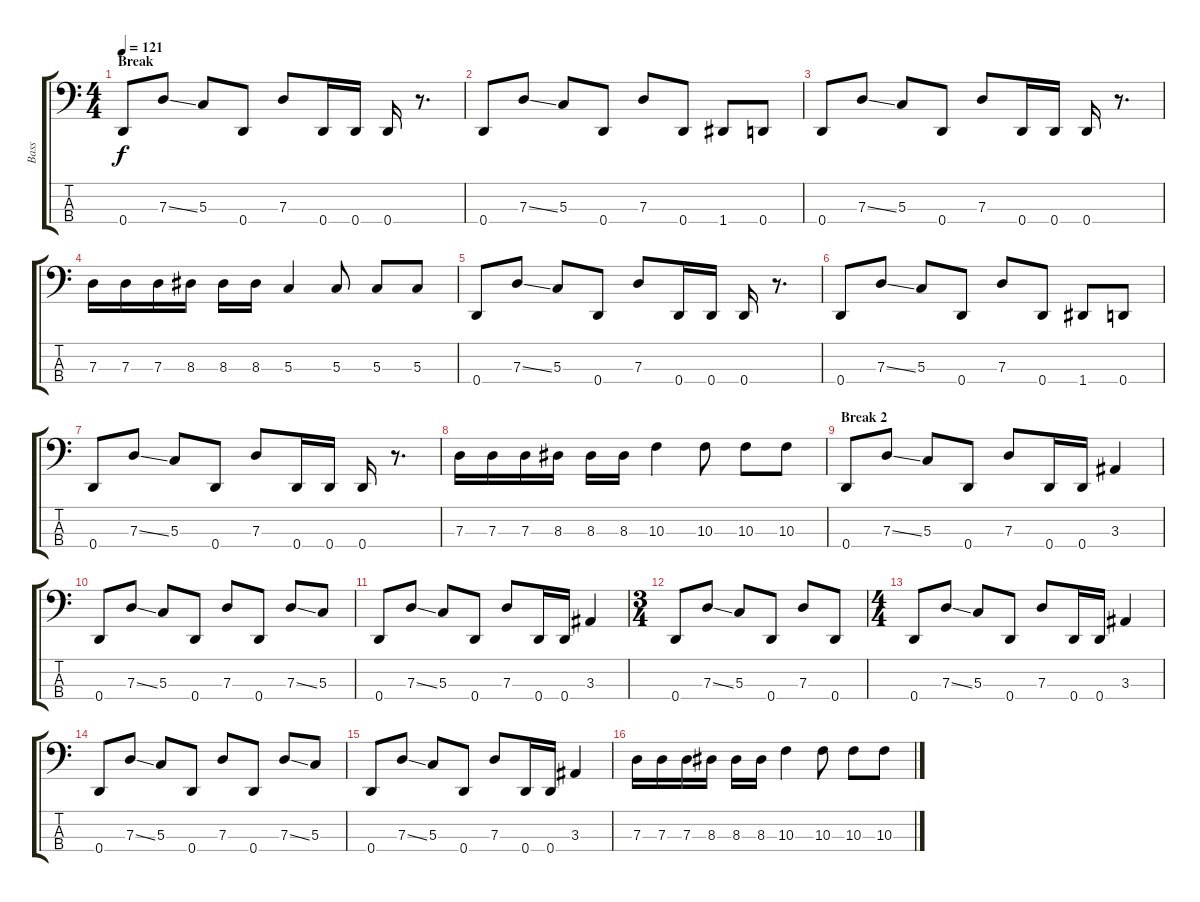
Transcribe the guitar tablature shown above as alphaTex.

\track ("Bass" "Bass") {instrument electricbassfinger}
\staff {score tabs}
\tuning (F2 C2 G1 D1) {hide}
\ts (4 4)
\section ("" "Break")
\tempo 121
\clef f4
\ks c
0.4.8{dy f} 7.3{ss}.8 5.3.8 0.4.8 7.3.8 0.4.16 0.4.16 0.4.16 r.8{d} |
0.4.8 7.3{ss}.8 5.3.8 0.4.8 7.3.8 0.4.8 1.4.8 0.4.8 |
0.4.8 7.3{ss}.8 5.3.8 0.4.8 7.3.8 0.4.16 0.4.16 0.4.16 r.8{d} |
7.3.16 7.3.16 7.3.16 8.3.16 8.3.16 8.3.16 5.3.4 5.3.8 5.3.8 5.3.8 |
0.4.8 7.3{ss}.8 5.3.8 0.4.8 7.3.8 0.4.16 0.4.16 0.4.16 r.8{d} |
0.4.8 7.3{ss}.8 5.3.8 0.4.8 7.3.8 0.4.8 1.4.8 0.4.8 |
0.4.8 7.3{ss}.8 5.3.8 0.4.8 7.3.8 0.4.16 0.4.16 0.4.16 r.8{d} |
7.3.16 7.3.16 7.3.16 8.3.16 8.3.16 8.3.16 10.3.4 10.3.8 10.3.8 10.3.8 |
\section ("" "Break 2")
0.4.8 7.3{ss}.8 5.3.8 0.4.8 7.3.8 0.4.16 0.4.16 3.3.4 |
0.4.8 7.3{ss}.8 5.3.8 0.4.8 7.3.8 0.4.8 7.3{ss}.8 5.3.8 |
0.4.8 7.3{ss}.8 5.3.8 0.4.8 7.3.8 0.4.16 0.4.16 3.3.4 |
\ts (3 4)
0.4.8 7.3{ss}.8 5.3.8 0.4.8 7.3.8 0.4.8 |
\ts (4 4)
0.4.8 7.3{ss}.8 5.3.8 0.4.8 7.3.8 0.4.16 0.4.16 3.3.4 |
0.4.8 7.3{ss}.8 5.3.8 0.4.8 7.3.8 0.4.8 7.3{ss}.8 5.3.8 |
0.4.8 7.3{ss}.8 5.3.8 0.4.8 7.3.8 0.4.16 0.4.16 3.3.4 |
7.3.16 7.3.16 7.3.16 8.3.16 8.3.16 8.3.16 10.3.4 10.3.8 10.3.8 10.3.8
